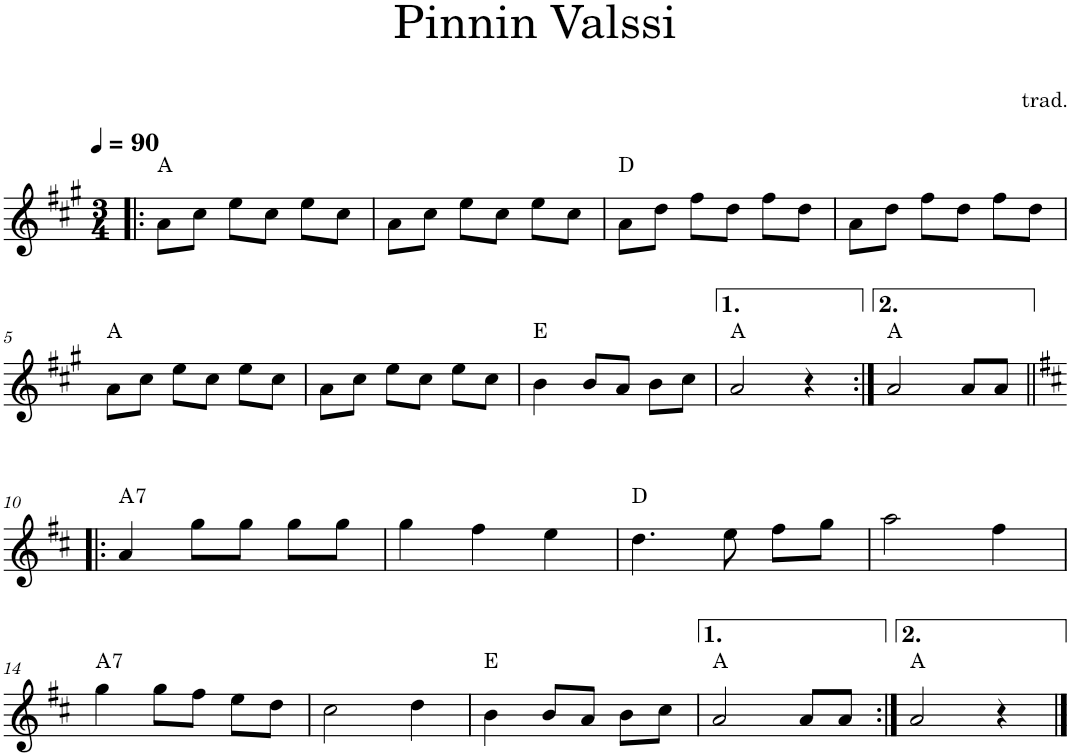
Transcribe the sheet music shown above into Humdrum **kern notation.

**kern	**harte
*part1	*part1
*staff1	*
*I"Violin	*
*I'Vln.	*
*clefG2	*
*k[f#c#g#]	*
*M3/4	*
*MM90	*
=1!|:	=1!|:
8a\L	A:maj
8cc#\J	.
8ee\L	.
8cc#\J	.
8ee\L	.
8cc#\J	.
=2	=2
8a\L	.
8cc#\J	.
8ee\L	.
8cc#\J	.
8ee\L	.
8cc#\J	.
=3	=3
8a\L	D:maj
8dd\J	.
8ff#\L	.
8dd\J	.
8ff#\L	.
8dd\J	.
=4	=4
8a\L	.
8dd\J	.
8ff#\L	.
8dd\J	.
8ff#\L	.
8dd\J	.
!!LO:LB:g=z
=5	=5
8a\L	A:maj
8cc#\J	.
8ee\L	.
8cc#\J	.
8ee\L	.
8cc#\J	.
=6	=6
8a\L	.
8cc#\J	.
8ee\L	.
8cc#\J	.
8ee\L	.
8cc#\J	.
=7	=7
4b\	E:maj
8b/L	.
8a/J	.
8b\L	.
8cc#\J	.
=8	=8
2a/	A:maj
4r	.
=9:|!	=9:|!
2a/	A:maj
8a/L	.
8a/J	.
!!LO:LB:g=z
=10!|:	=10!|:
*k[f#c#]	*
!	!LO:H:kt=7
4a/	A:7
8gg\L	.
8gg\J	.
8gg\L	.
8gg\J	.
=11	=11
4gg\	.
4ff#\	.
4ee\	.
=12	=12
4.dd\	D:maj
8ee\	.
8ff#\L	.
8gg\J	.
=13	=13
2aa\	.
4ff#\	.
!!LO:LB:g=z
=14	=14
!	!LO:H:kt=7
4gg\	A:7
8gg\L	.
8ff#\J	.
8ee\L	.
8dd\J	.
=15	=15
2cc#\	.
4dd\	.
=16	=16
4b\	E:maj
8b/L	.
8a/J	.
8b\L	.
8cc#\J	.
=17	=17
2a/	A:maj
8a/L	.
8a/J	.
=18:|!	=18:|!
2a/	A:maj
4r	.
==	==
*-	*-
